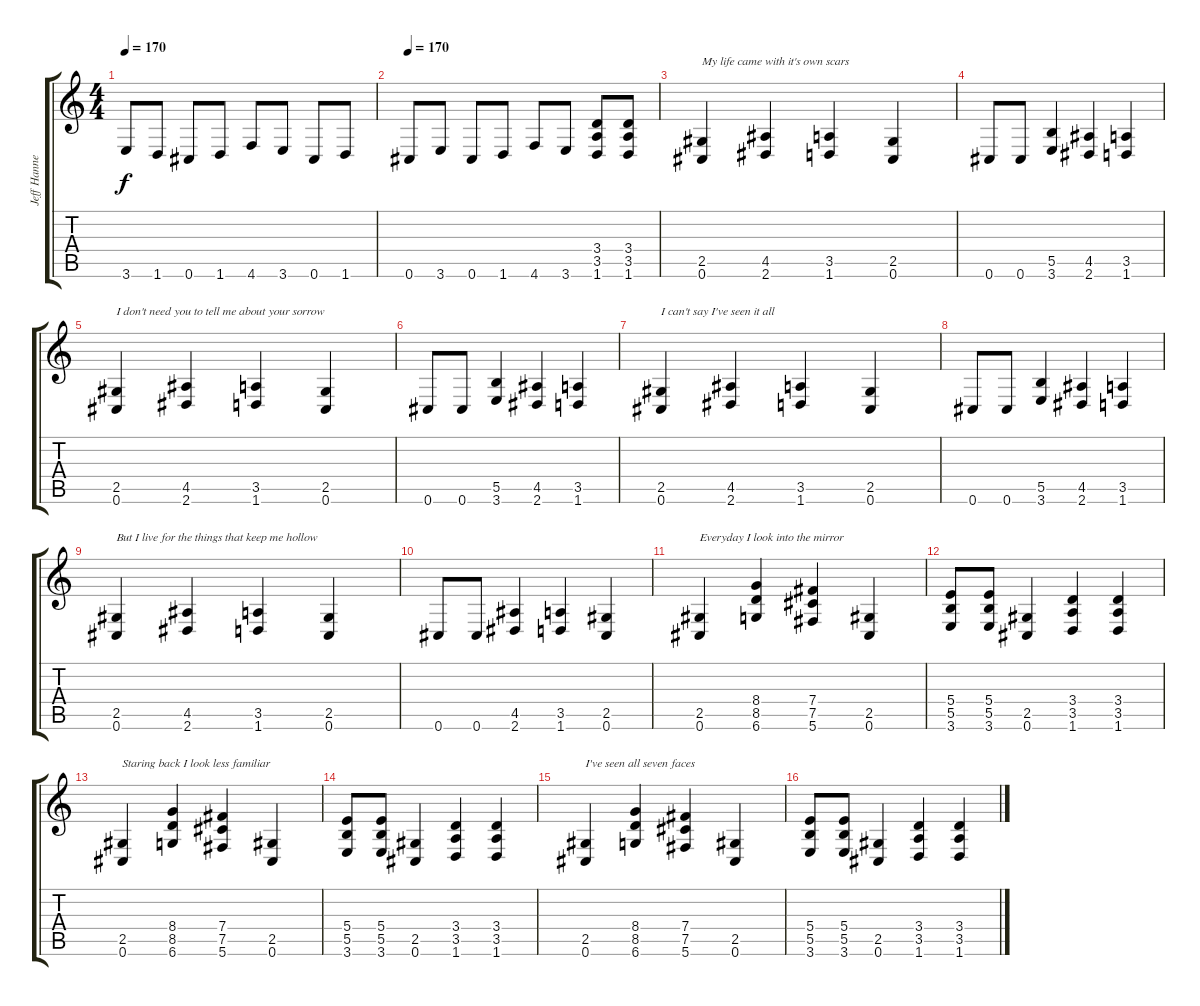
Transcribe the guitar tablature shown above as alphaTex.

\track ("Jeff Hanneman" "Jeff Hanne") {instrument distortionguitar}
\staff {score tabs}
\tuning (Db4 Ab3 E3 B2 Gb2 Db2) {hide}
\ts (4 4)
\tempo 170
\clef g2
\ks c
3.6.8{dy f} 1.6.8 0.6.8 1.6.8 4.6.8 3.6.8 0.6.8 1.6.8 |
\tempo 170
0.6.8 3.6.8 0.6.8 1.6.8 4.6.8 3.6.8 (3.4 3.5 1.6).8 (3.4 3.5 1.6).8 |
(2.5 0.6).4{txt "My life came with it's own scars"} (4.5 2.6).4 (3.5 1.6).4 (2.5 0.6).4 |
0.6.8 0.6.8 (5.5 3.6).4 (4.5 2.6).4 (3.5 1.6).4 |
(2.5 0.6).4{txt "I don't need you to tell me about your sorrow"} (4.5 2.6).4 (3.5 1.6).4 (2.5 0.6).4 |
0.6.8 0.6.8 (5.5 3.6).4 (4.5 2.6).4 (3.5 1.6).4 |
(2.5 0.6).4{txt "I can't say I've seen it all"} (4.5 2.6).4 (3.5 1.6).4 (2.5 0.6).4 |
0.6.8 0.6.8 (5.5 3.6).4 (4.5 2.6).4 (3.5 1.6).4 |
(2.5 0.6).4{txt "But I live for the things that keep me hollow "} (4.5 2.6).4 (3.5 1.6).4 (2.5 0.6).4 |
0.6.8 0.6.8 (4.5 2.6).4 (3.5 1.6).4 (2.5 0.6).4 |
(2.5 0.6).4{txt "Everyday I look into the mirror"} (8.4 8.5 6.6).4 (7.4 7.5 5.6).4 (2.5 0.6).4 |
(5.4 5.5 3.6).8 (5.4 5.5 3.6).8 (2.5 0.6).4 (3.4 3.5 1.6).4 (3.4 3.5 1.6).4 |
(2.5 0.6).4{txt "Staring back I look less familiar"} (8.4 8.5 6.6).4 (7.4 7.5 5.6).4 (2.5 0.6).4 |
(5.4 5.5 3.6).8 (5.4 5.5 3.6).8 (2.5 0.6).4 (3.4 3.5 1.6).4 (3.4 3.5 1.6).4 |
(2.5 0.6).4{txt "I've seen all seven faces"} (8.4 8.5 6.6).4 (7.4 7.5 5.6).4 (2.5 0.6).4 |
(5.4 5.5 3.6).8 (5.4 5.5 3.6).8 (2.5 0.6).4 (3.4 3.5 1.6).4 (3.4 3.5 1.6).4
